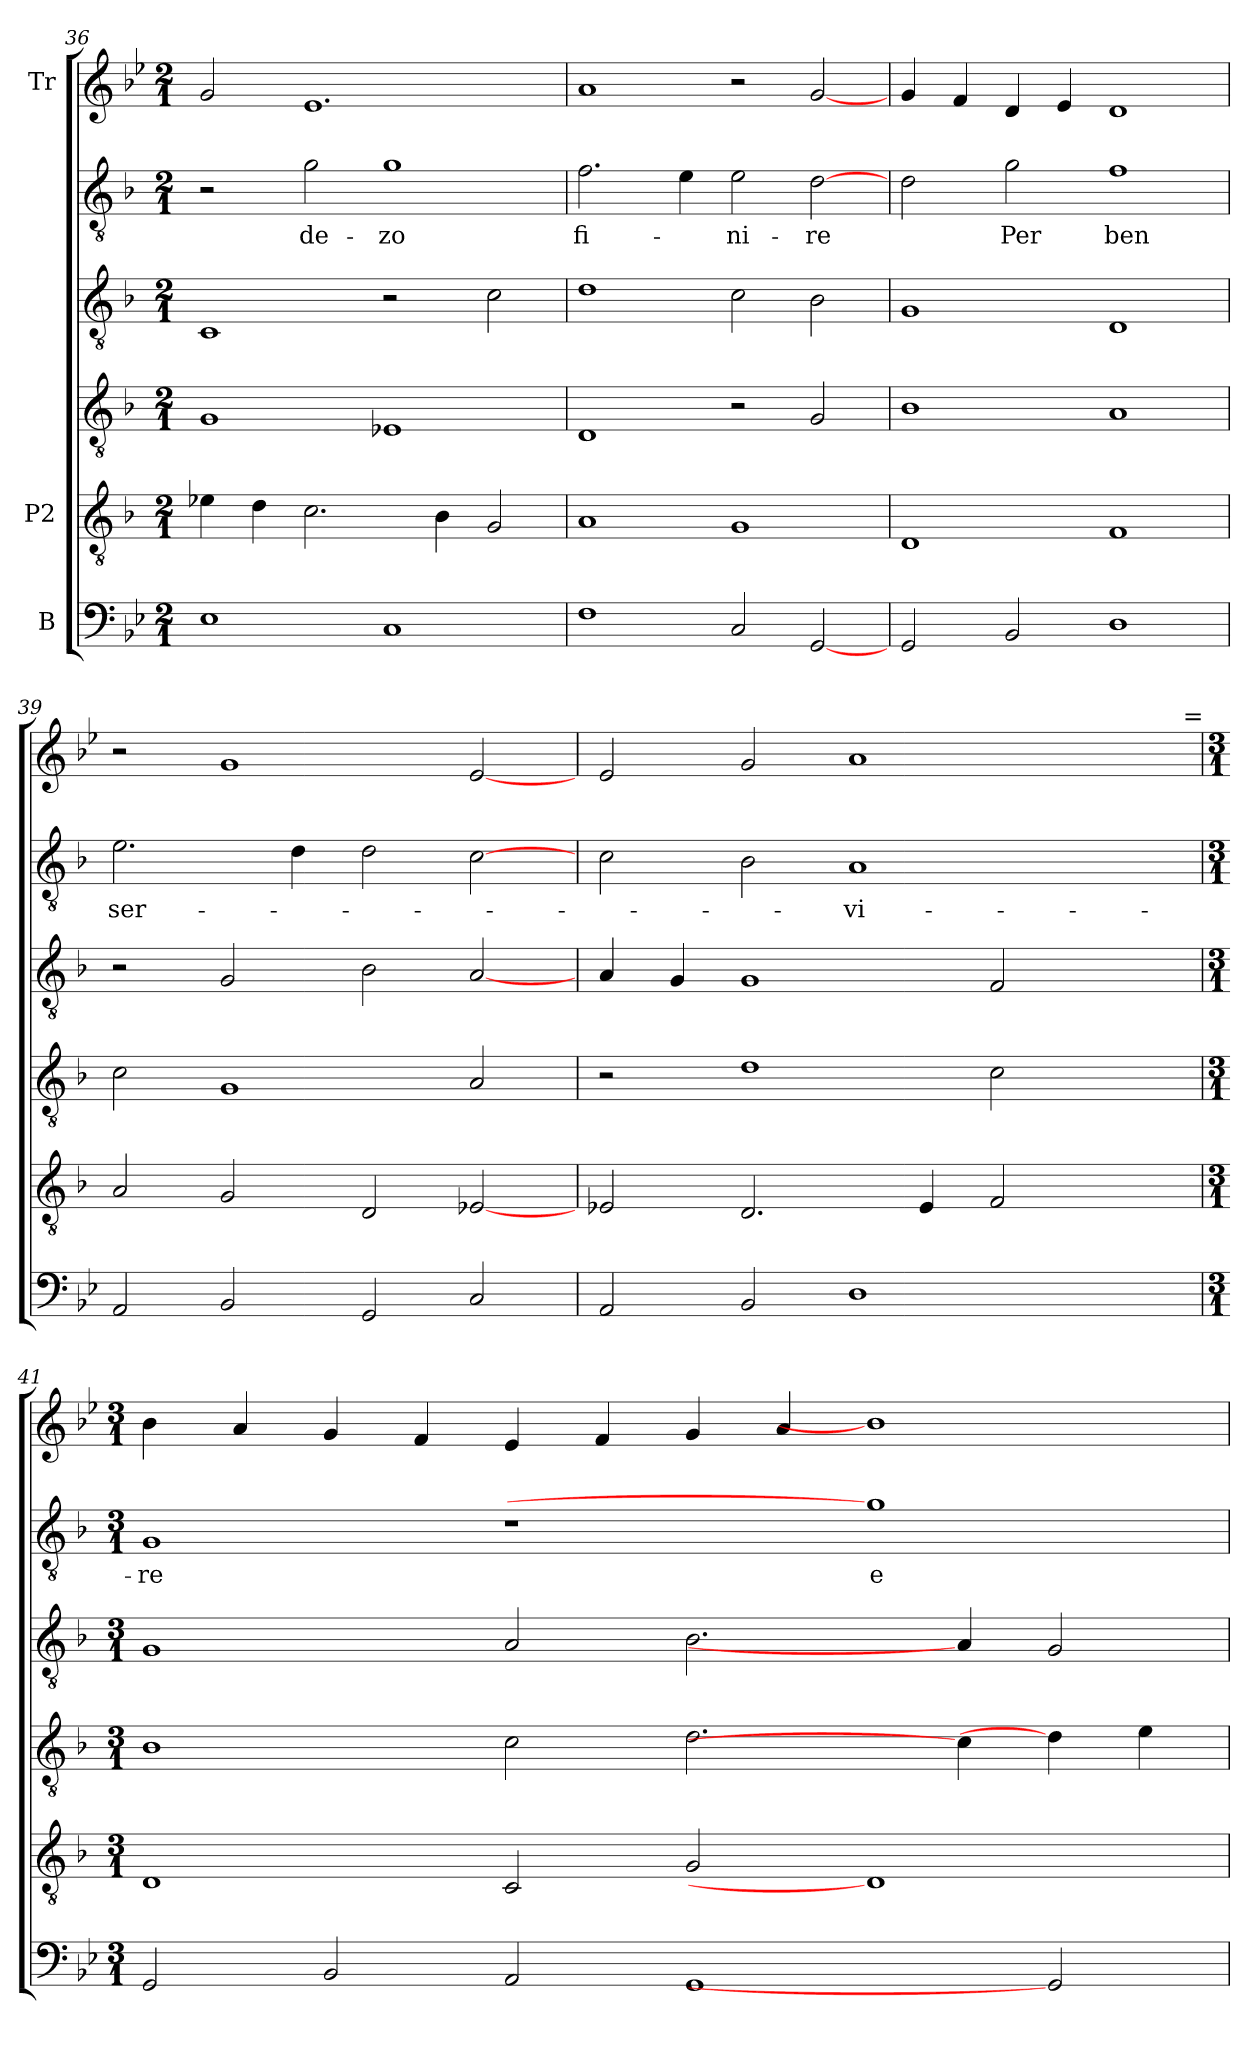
**kern	**kern	**kern	**kern	**kern	**text	**kern
*part3	*part2	*part2	*part2	*part2	*part2	*part1
*staff6	*staff5	*staff4	*staff3	*staff2	*staff2	*staff1
*I"B	*I"P2	*	*	*	*	*I"Tr
!!LO:PB:g=z
*clefF4	*clefGv2	*clefGv2	*clefGv2	*clefGv2	*	*clefG2
*	*ITrd7c12	*ITrd7c12	*ITrd7c12	*ITrd7c12	*	*
*k[b-e-]	*k[b-]	*k[b-]	*k[b-]	*k[b-]	*	*k[b-e-]
*B-:	*F:	*F:	*F:	*F:	*	*B-:
*M2/1	*M2/1	*M2/1	*M2/1	*M2/1	*	*M2/1
=36	=36	=36	=36	=36	=36	=36
1E-i\	4E-i\	1GGi/	1CCi/	2r	.	2gi/
.	4Di\	.	.	.	.	.
!	!	!	!	!	!LO:LY:b:color=#000000	!
.	2.Ci\	.	.	2Gi\	de-	1.e-i/
!	!	!	!	!	!LO:LY:b:color=#000000	!
1Ci/	.	1EE-Xi/	2r	1Gi\	-zo	.
.	4BB-i\	.	.	.	.	.
.	2GGi/	.	2Ci\	.	.	.
=37	=37	=37	=37	=37	=37	=37
!	!	!	!	!	!LO:LY:b:color=#000000	!
1Fi\	1AAi/	1DDi/	1Di\	2.Fi\	fi-	1ai/
.	.	.	.	4Ei\	.	.
!	!	!	!	!	!LO:LY:b:color=#000000	!
2Ci/	1GGi/	2r	2Ci\	2Ei\	-ni-	2r
!	!	!	!	!	!LO:LY:b:color=#000000	!
[2GGi/	.	2GGi/	2BB-i\	[2Di\	-re	[2gi/
=38	=38	=38	=38	=38	=38	=38
2GGi/	1DDi/	1BB-i/	1GGi/	2Di\	.	4gi/
.	.	.	.	.	.	4fi/
!	!	!	!	!	!LO:LY:b:color=#000000	!
2BB-i/	.	.	.	2Gi\	Per	4di/
.	.	.	.	.	.	4e-i/
!	!	!	!	!	!LO:LY:b:color=#000000	!
1Di/	1FFi/	1AAi/	1DDi/	1Fi\	ben	1di/
=39	=39	=39	=39	=39	=39	=39
!	!	!	!	!	!LO:LY:b:color=#000000	!
2AAi/	2AAi/	2Ci\	2r	2.Ei\	ser-	2r
2BB-i/	2GGi/	1GGi/	2GGi/	.	.	1gi/
.	.	.	.	4Di\	.	.
2GGi/	2DDi/	.	2BB-i\	2Di\	.	.
2Ci/	[2EE-i/	2AAi/	[2AAi/	[2Ci\	.	[2e-i/
=40	=40	=40	=40	=40	=40	=40
*	*	*	*	*	*	*^
2AAi/	2EE-i/	2r	4AAi/	2Ci\	.	2e-i/	1ryy
.	.	.	4GGi/	.	.	.	.
2BB-i/	2.DDi/	1Di\	1GGi/	2BB-i\	.	2gi/	.
!	!	!	!	!	!LO:LY:b:color=#000000	!	!
1Di/	.	.	.	1AAi/	-vi-	1ai/	2ryy
.	4EE-i/	.	.	.	.	.	.
.	2FFi/	2Ci\	2FFi/	.	.	.	4ryy
.	.	.	.	.	.	.	8ryy
.	.	.	.	.	.	.	16ryy
.	.	.	.	.	.	.	32ryy
.	.	.	.	.	.	.	64ryy
.	.	.	.	.	.	.	128...ryy
!	!	!	!	!	!	!	!LO:TX:a:t==
.	.	.	.	.	.	.	1024ryy
*	*	*	*	*	*	*v	*v
=41	=41	=41	=41	=41	=41	=41
*M3/1	*M3/1	*M3/1	*M3/1	*M3/1	*	*M3/1
*	*	*	*	*	*	*^
!	!	!	!	!	!LO:LY:b:color=#000000	!	!
*	*	*	*	*	*	*v	*v
2GGi/	1DDi/	1BB-i/	1GGi/	1GGi/	-re	4b-i\
.	.	.	.	.	.	4ai/
2BB-i/	.	.	.	.	.	4gi/
.	.	.	.	.	.	4fi/
2AAi/	2CCi/	2Ci\	2AAi/	1r	.	4e-i/
.	.	.	.	.	.	4fi/
1GGi/	2GGi/	2.Di\	2.BB-i\	.	.	4gi/
.	.	.	.	.	.	4ai/
!	!	!	!	!	!LO:LY:b:color=#000000	!
.	1DDi/]	.	.	1Gi\]	e	1b-i/]
.	.	4Ci\]	4AAi/]	.	.	.
2GGi/]	.	4Di\]	2GGi/	.	.	.
.	.	4Ei\	.	.	.	.
=	=	=	=	=	=	=
*-	*-	*-	*-	*-	*-	*-
